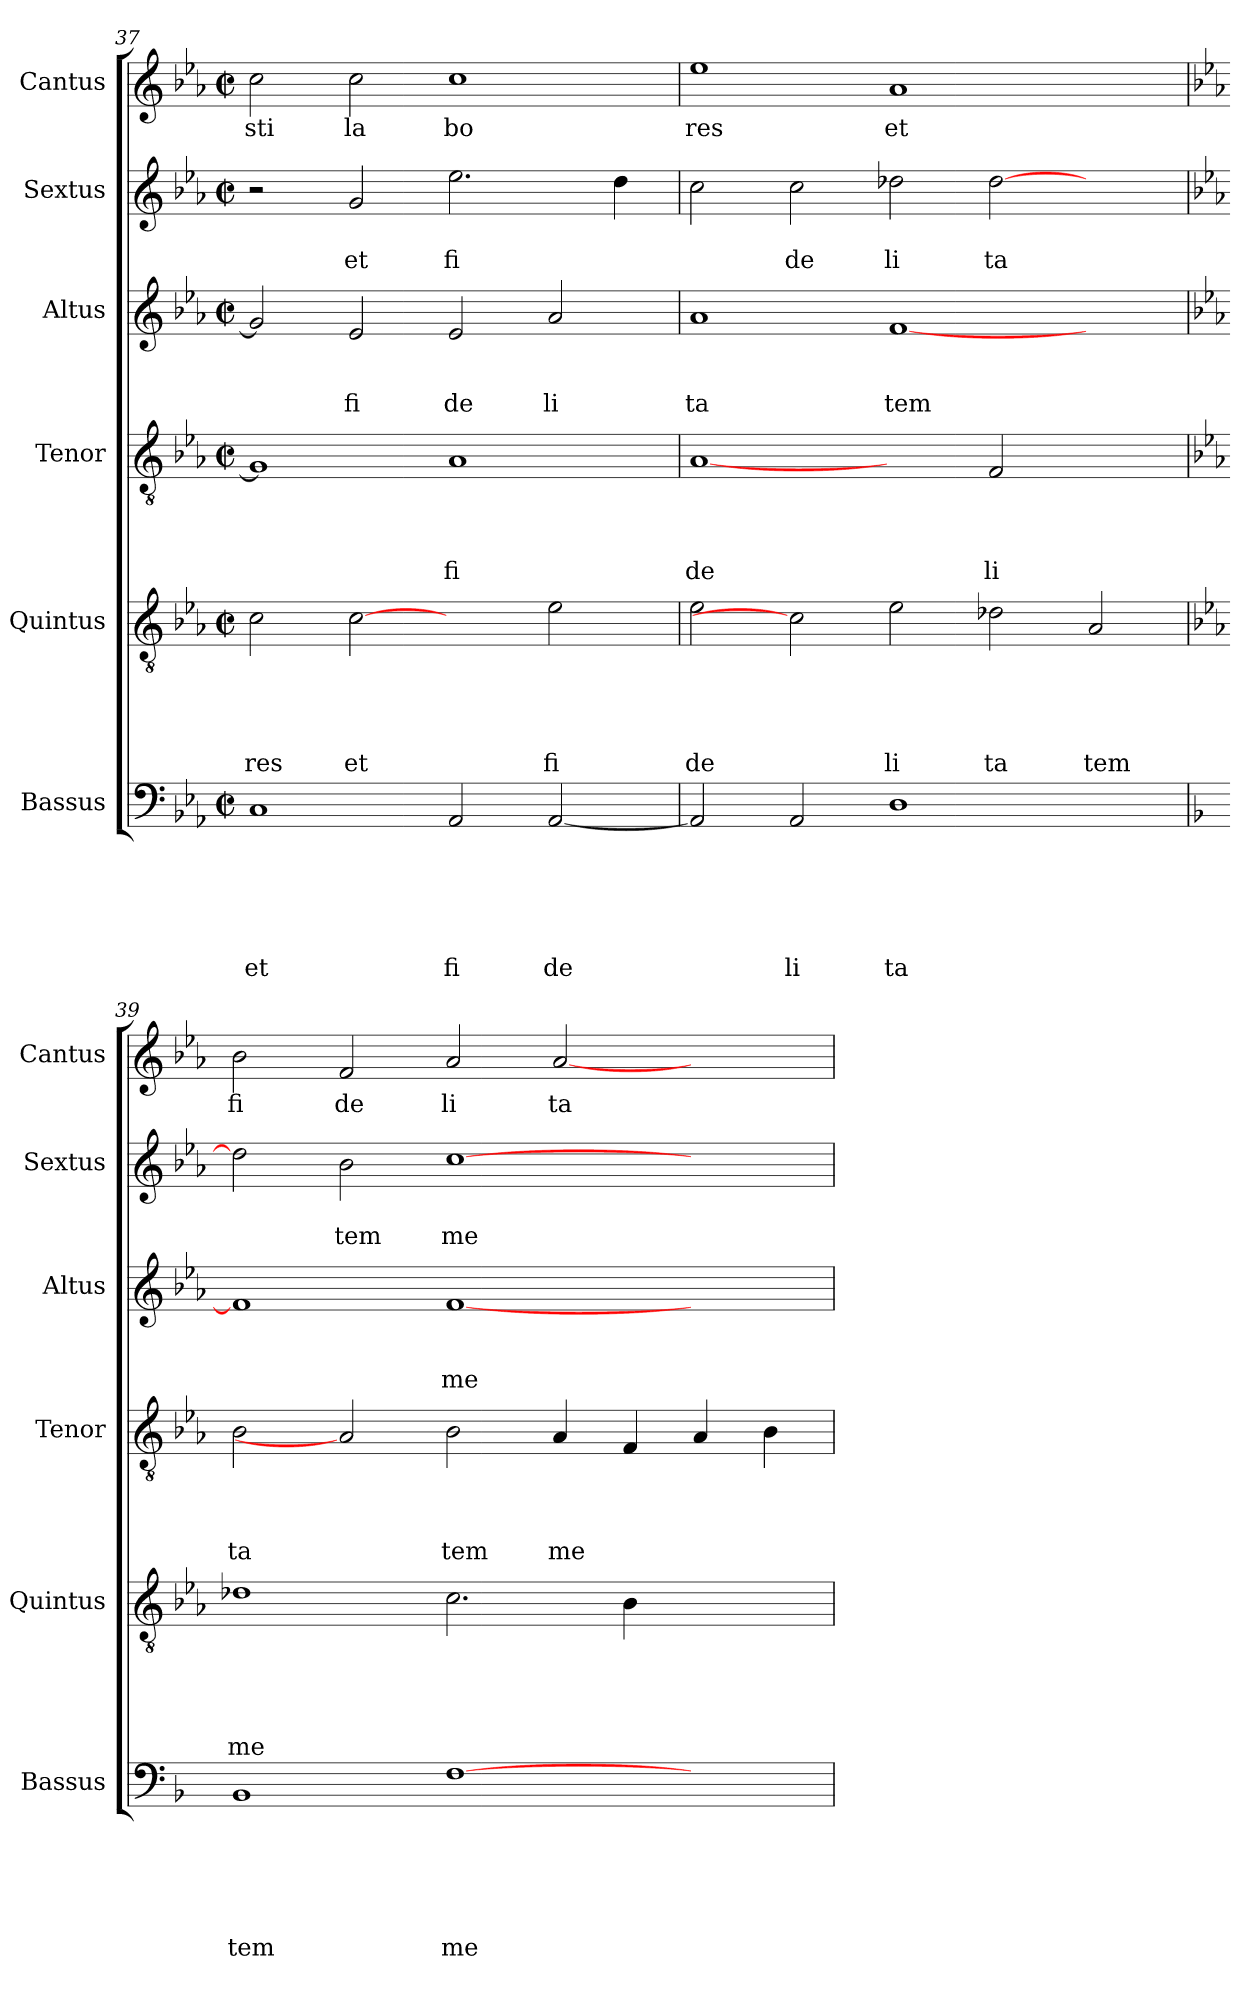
**kern	**text	**text	**text	**text	**text	**text	**kern	**text	**text	**text	**text	**text	**kern	**text	**text	**text	**text	**kern	**text	**text	**text	**kern	**text	**text	**kern	**text
*part6	*part6	*part6	*part6	*part6	*part6	*part6	*part5	*part5	*part5	*part5	*part5	*part5	*part4	*part4	*part4	*part4	*part4	*part3	*part3	*part3	*part3	*part2	*part2	*part2	*part1	*part1
*staff6	*staff6	*staff6	*staff6	*staff6	*staff6	*staff6	*staff5	*staff5	*staff5	*staff5	*staff5	*staff5	*staff4	*staff4	*staff4	*staff4	*staff4	*staff3	*staff3	*staff3	*staff3	*staff2	*staff2	*staff2	*staff1	*staff1
*I"Bassus	*	*	*	*	*	*	*I"Quintus	*	*	*	*	*	*I"Tenor	*	*	*	*	*I"Altus	*	*	*	*I"Sextus	*	*	*I"Cantus	*
*I'Bassus	*	*	*	*	*	*	*I'Quintus	*	*	*	*	*	*I'Tenor	*	*	*	*	*I'Altus	*	*	*	*I'Sextus	*	*	*I'Cantus	*
*clefF4	*	*	*	*	*	*	*clefGv2	*	*	*	*	*	*clefGv2	*	*	*	*	*clefG2	*	*	*	*clefG2	*	*	*clefG2	*
*k[b-e-a-]	*	*	*	*	*	*	*k[b-e-a-]	*	*	*	*	*	*k[b-e-a-]	*	*	*	*	*k[b-e-a-]	*	*	*	*k[b-e-a-]	*	*	*k[b-e-a-]	*
*E-:	*	*	*	*	*	*	*E-:	*	*	*	*	*	*E-:	*	*	*	*	*E-:	*	*	*	*E-:	*	*	*E-:	*
*M2/2	*	*	*	*	*	*	*M2/2	*	*	*	*	*	*M2/2	*	*	*	*	*M2/2	*	*	*	*M2/2	*	*	*M2/2	*
*met(c|)	*	*	*	*	*	*	*met(c|)	*	*	*	*	*	*met(c|)	*	*	*	*	*met(c|)	*	*	*	*met(c|)	*	*	*met(c|)	*
=37	=37	=37	=37	=37	=37	=37	=37	=37	=37	=37	=37	=37	=37	=37	=37	=37	=37	=37	=37	=37	=37	=37	=37	=37	=37	=37
!	!	!	!	!	!	!LO:LY:b	!	!	!	!	!	!LO:LY:b	!	!	!	!	!	!	!	!	!	!	!	!	!	!LO:LY:b
1C	.	.	.	.	.	et	2c\	.	.	.	.	-res	1G]	.	.	.	.	2g/]	.	.	.	2r	.	.	2cc\	sti
!	!	!	!	!	!	!	!	!	!	!	!	!LO:LY:b	!	!	!	!	!	!	!	!	!LO:LY:b	!	!	!LO:LY:b	!	!LO:LY:b
.	.	.	.	.	.	.	[2c	.	.	.	.	et	.	.	.	.	.	2e-/	.	.	fi	2g/	.	et	2cc\	la
!	!	!	!	!	!	!LO:LY:b	!	!	!	!	!	!	!	!	!	!	!LO:LY:b	!	!	!	!LO:LY:b	!	!	!LO:LY:b	!	!LO:LY:b
2AA-/	.	.	.	.	.	fi	2ryy	.	.	.	.	.	1A-	.	.	.	fi	2e-/	.	.	de	2.ee-\	.	fi	1cc	bo
!	!	!	!	!	!	!LO:LY:b	!	!	!	!	!	!LO:LY:b	!	!	!	!	!	!	!	!	!LO:LY:b	!	!	!	!	!
[<2AA-/	.	.	.	.	.	de	2e-\	.	.	.	.	fi	.	.	.	.	.	2a-/	.	.	li	.	.	.	.	.
.	.	.	.	.	.	.	.	.	.	.	.	.	.	.	.	.	.	.	.	.	.	4dd\	.	.	.	.
=38	=38	=38	=38	=38	=38	=38	=38	=38	=38	=38	=38	=38	=38	=38	=38	=38	=38	=38	=38	=38	=38	=38	=38	=38	=38	=38
!	!	!	!	!	!	!	!	!	!	!	!	!LO:LY:b	!	!	!	!	!LO:LY:b	!	!	!	!LO:LY:b	!	!	!	!	!LO:LY:b
2AA-/]	.	.	.	.	.	.	2e-\	.	.	.	.	de	[1A-	.	.	.	de	1a-	.	.	ta	2cc\	.	.	1ee-	res
!	!	!	!	!	!	!LO:LY:b	!	!	!	!	!	!	!	!	!	!	!	!	!	!	!	!	!	!LO:LY:b	!	!
2AA-/	.	.	.	.	.	li	2c]	.	.	.	.	.	.	.	.	.	.	.	.	.	.	2cc\	.	de	.	.
!	!	!	!	!	!	!LO:LY:b	!	!	!	!	!	!LO:LY:b	!	!	!	!	!	!	!	!	!LO:LY:b	!	!	!LO:LY:b	!	!LO:LY:b
1D	.	.	.	.	.	ta	2e-\	.	.	.	.	li	2ryy	.	.	.	.	[<1f	.	.	tem	2dd-X\	.	li	1a-	et
!	!	!	!	!	!	!	!	!	!	!	!	!LO:LY:b	!	!	!	!	!LO:LY:b	!	!	!	!	!	!	!LO:LY:b	!	!
.	.	.	.	.	.	.	2d-X\	.	.	.	.	ta	2F/	.	.	.	li	.	.	.	.	[>2dd-\	.	ta	.	.
!	!	!	!	!	!	!	!	!	!	!	!	!LO:LY:b	!	!	!	!	!	!	!	!	!	!	!	!	!	!
2ryy	.	.	.	.	.	.	2A-/	.	.	.	.	tem	2ryy	.	.	.	.	2ryy	.	.	.	2ryy	.	.	2ryy	.
=39	=39	=39	=39	=39	=39	=39	=39	=39	=39	=39	=39	=39	=39	=39	=39	=39	=39	=39	=39	=39	=39	=39	=39	=39	=39	=39
*k[b-]	*	*	*	*	*	*	*	*	*	*	*	*	*	*	*	*	*	*	*	*	*	*	*	*	*	*
*F:	*	*	*	*	*	*	*	*	*	*	*	*	*	*	*	*	*	*	*	*	*	*	*	*	*	*
!	!	!	!	!	!	!LO:LY:b	!	!	!	!	!	!LO:LY:b	!	!	!	!	!LO:LY:b	!	!	!	!	!	!	!	!	!LO:LY:b
1BB-	.	.	.	.	.	tem	1d-X	.	.	.	.	me	2B-\	.	.	.	ta	1f]	.	.	.	2dd-\]	.	.	2b-\	fi
!	!	!	!	!	!	!	!	!	!	!	!	!	!	!	!	!	!	!	!	!	!	!	!	!LO:LY:b	!	!LO:LY:b
.	.	.	.	.	.	.	.	.	.	.	.	.	2A-]	.	.	.	.	.	.	.	.	2b-\	.	tem	2f/	de
!	!	!	!	!	!	!LO:LY:b	!	!	!	!	!	!	!	!	!	!	!LO:LY:b	!	!	!	!LO:LY:b	!	!	!LO:LY:b	!	!LO:LY:b
[>1F	.	.	.	.	.	me	2.c\	.	.	.	.	.	2B-\	.	.	.	tem	[<1f	.	.	me	[>1cc	.	me	2a-/	li
!	!	!	!	!	!	!	!	!	!	!	!	!	!	!	!	!	!LO:LY:b	!	!	!	!	!	!	!	!	!LO:LY:b
.	.	.	.	.	.	.	.	.	.	.	.	.	4A-/	.	.	.	me	.	.	.	.	.	.	.	[<2a-/	ta
.	.	.	.	.	.	.	4B-\	.	.	.	.	.	4F/	.	.	.	.	.	.	.	.	.	.	.	.	.
2ryy	.	.	.	.	.	.	2ryy	.	.	.	.	.	4A-/	.	.	.	.	2ryy	.	.	.	2ryy	.	.	2ryy	.
.	.	.	.	.	.	.	.	.	.	.	.	.	4B-\	.	.	.	.	.	.	.	.	.	.	.	.	.
=	=	=	=	=	=	=	=	=	=	=	=	=	=	=	=	=	=	=	=	=	=	=	=	=	=	=
*-	*-	*-	*-	*-	*-	*-	*-	*-	*-	*-	*-	*-	*-	*-	*-	*-	*-	*-	*-	*-	*-	*-	*-	*-	*-	*-
